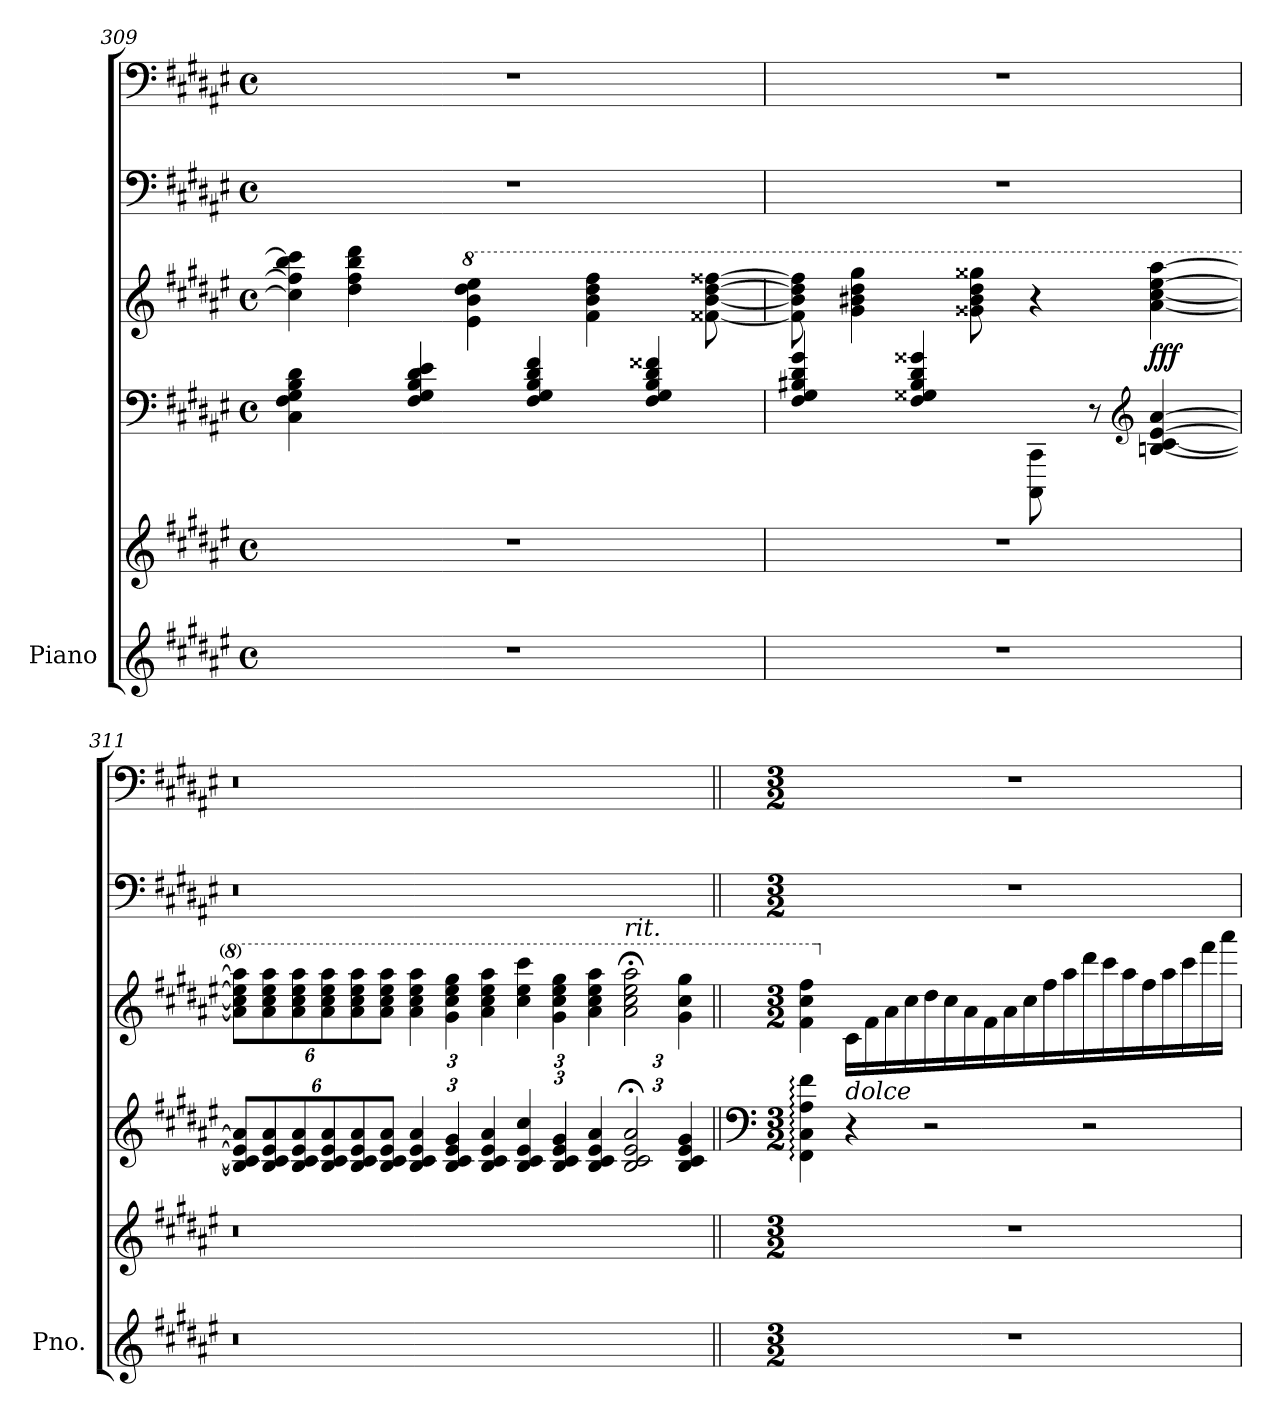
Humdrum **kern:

**kern	**kern	**kern	**kern	**kern	**kern	**dynam
*part1	*part1	*part1	*part1	*part1	*part1	*part1
*staff6	*staff5	*staff4	*staff3	*staff2	*staff1	*staff1/2/3/4/5/6
*I"Piano	*	*	*	*	*	*
*I'Pno.	*	*	*	*	*	*
*clefG2	*clefG2	*clefF4	*clefG2	*clefF4	*clefF4	*
*k[f#c#g#d#a#e#]	*k[f#c#g#d#a#e#]	*k[f#c#g#d#a#e#]	*k[f#c#g#d#a#e#]	*k[f#c#g#d#a#e#]	*k[f#c#g#d#a#e#]	*
*M4/4	*M4/4	*M4/4	*M4/4	*M4/4	*M4/4	*
*met(c)	*met(c)	*met(c)	*met(c)	*met(c)	*met(c)	*
=309	=309	=309	=309	=309	=309	=309
1r	1r	4C#\ 4F#\ 4G#\ 4B\ 4d#\	8cc##\] 8ff#\] 8bb\ 8ccc##\]J	1r	1r	.
.	.	.	4dd#\ 4ff#\ 4bb\ 4ddd#\	.	.	.
.	.	4F#/ 4G#/ 4B/ 4d#/ 4e#/	.	.	.	.
*	*	*	*8va	*	*	*
.	.	.	4ee#\ 4bb\ 4ddd#\ 4eee#\	.	.	.
.	.	4F#/ 4G#/ 4B/ 4d#/ 4f#/	.	.	.	.
.	.	.	4ff#\ 4bb\ 4ddd#\ 4fff#\	.	.	.
.	.	4F#/ 4G#/ 4B/ 4d#/ 4f##X/	.	.	.	.
.	.	.	[8ff##X\ [8bb\ [8ddd#\ [8fff##X\	.	.	.
=310	=310	=310	=310	=310	=310	=310
1r	1r	4F#/ 4G#/ 4B#X/ 4d#/ 4g#/	8ff##\] 8bb\] 8ddd#\] 8fff##\]	1r	1r	.
.	.	.	4gg#\ 4bb#X\ 4ddd#\ 4ggg#\	.	.	.
.	.	4F#/ 4G##X/ 4B#/ 4d#/ 4g##X/	.	.	.	.
.	.	.	8gg##X\ 8bb#\ 8ddd#\ 8ggg##X\	.	.	.
.	.	8CCC#\ 8CC#\	4r	.	.	.
.	.	8r	.	.	.	.
*	*	*clefG2	*	*	*	*
!	!	!	!	!	!	!LO:DY:b=3
.	.	[4Bn/ [4c#/ [4e#/ [4a#/	[4aa#\ [4ccc#\ [4eee#\ [4aaa#\	.	.	fff
!!LO:LB:g=z
=311	=311	=311	=311	=311	=311	=311
*	*	*Xbrackettup	*Xbrackettup	*	*	*
0r	0r	12B/] 12c#/] 12e#/] 12a#/]L	12aa#\] 12ccc#\] 12eee#\] 12aaa#\]L	0r	0r	.
.	.	12B/ 12c#/ 12e#/ 12a#/	12aa#\ 12ccc#\ 12eee#\ 12aaa#\	.	.	.
.	.	12B/ 12c#/ 12e#/ 12a#/	12aa#\ 12ccc#\ 12eee#\ 12aaa#\	.	.	.
.	.	12B/ 12c#/ 12e#/ 12a#/	12aa#\ 12ccc#\ 12eee#\ 12aaa#\	.	.	.
.	.	12B/ 12c#/ 12e#/ 12a#/	12aa#\ 12ccc#\ 12eee#\ 12aaa#\	.	.	.
.	.	12B/ 12c#/ 12e#/ 12a#/J	12aa#\ 12ccc#\ 12eee#\ 12aaa#\J	.	.	.
.	.	6B/ 6c#/ 6e#/ 6a#/	6aa#\ 6ccc#\ 6eee#\ 6aaa#\	.	.	.
.	.	6B/ 6c#/ 6e#/ 6g#/	6gg#\ 6ccc#\ 6eee#\ 6ggg#\	.	.	.
.	.	6B/ 6c#/ 6e#/ 6a#/	6aa#\ 6ccc#\ 6eee#\ 6aaa#\	.	.	.
.	.	6B/ 6c#/ 6e#/ 6cc#/	6ccc#\ 6eee#\ 6cccc#\	.	.	.
.	.	6B/ 6c#/ 6e#/ 6g#/	6gg#\ 6ccc#\ 6eee#\ 6ggg#\	.	.	.
.	.	6B/ 6c#/ 6e#/ 6a#/	6aa#\ 6ccc#\ 6eee#\ 6aaa#\	.	.	.
!	!	!	!LO:TX:a:i:t=rit.	!	!	!
.	.	3B/;< 3c#/;< 3e#/;< 3a#/;<	3aa#\;< 3ccc#\;< 3eee#\;< 3aaa#\;<	.	.	.
.	.	6B/ 6c#/ 6e#/ 6g#/	6gg#\ 6ccc#\ 6ggg#\	.	.	.
=312||	=312||	=312||	=312||	=312||	=312||	=312||
*	*	*clefF4	*	*	*	*
*M3/2	*M3/2	*M3/2	*M3/2	*M3/2	*M3/2	*
1.r	1.r	4FF#\: 4C#\: 4A#\: 4f#\:	4ff#\ 4ccc#\ 4fff#\	1.r	1.r	.
*	*	*	*X8va	*	*	*
!	!	!LO:TX:a:i:t=dolce	!	!	!	!
.	.	4r	16c#\LL	.	.	.
.	.	.	16f#\	.	.	.
.	.	.	16a#\	.	.	.
.	.	.	16cc#\	.	.	.
.	.	2r	16dd#\	.	.	.
.	.	.	16cc#\	.	.	.
.	.	.	16a#\	.	.	.
.	.	.	16f#\	.	.	.
.	.	.	16a#\	.	.	.
.	.	.	16cc#\	.	.	.
.	.	.	16ff#\	.	.	.
.	.	.	16aa#\	.	.	.
.	.	2r	16ddd#\	.	.	.
.	.	.	16ccc#\	.	.	.
.	.	.	16aa#\	.	.	.
.	.	.	16ff#\	.	.	.
.	.	.	16aa#\	.	.	.
.	.	.	16ccc#\	.	.	.
.	.	.	16fff#\	.	.	.
.	.	.	16aaa#\JJ	.	.	.
=	=	=	=	=	=	=
*-	*-	*-	*-	*-	*-	*-
